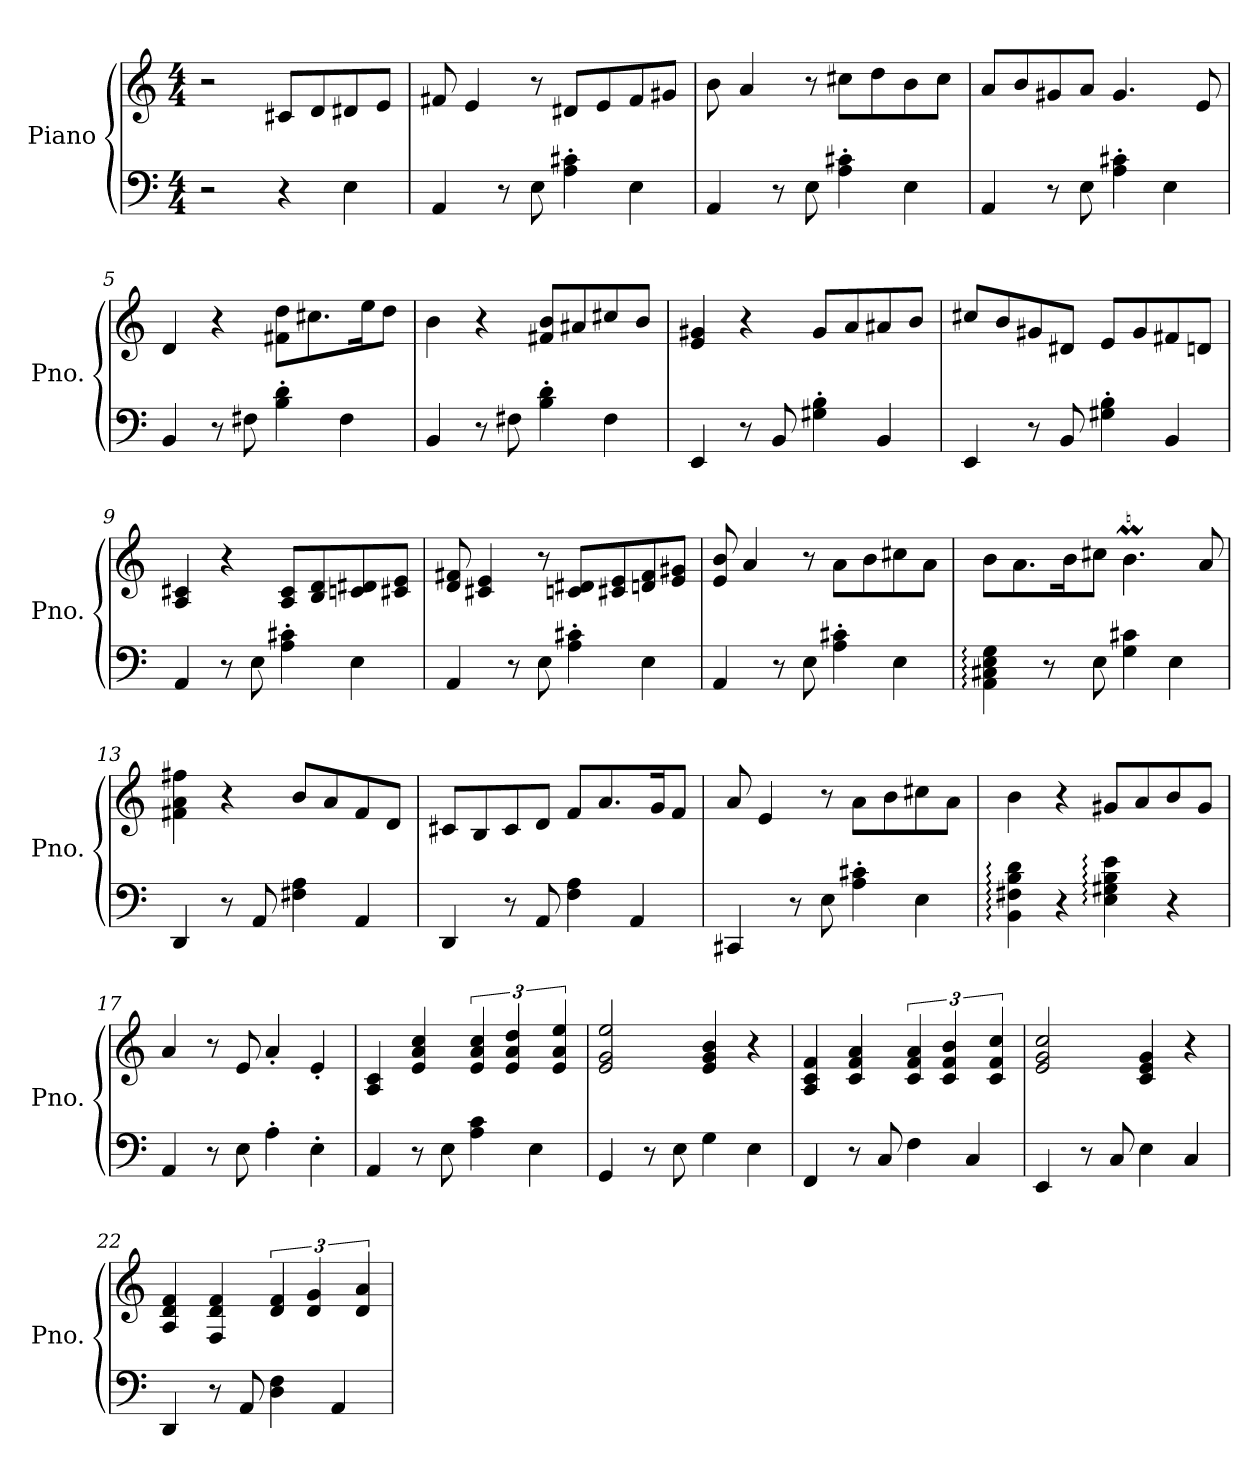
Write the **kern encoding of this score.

**kern	**kern
*part1	*part1
*staff2	*staff1
*I"Piano	*
*I'Pno.	*
*clefF4	*clefG2
*k[]	*k[]
*M4/4	*M4/4
=1	=1
2r	2r
4r	8c#X/L
.	8d/
4E\	8d#X/
.	8e/J
=2	=2
4AA/	8f#X/
.	4e/
8r	.
8E\	8r
4A\' 4c#X\'	8d#X/L
.	8e/
4E\	8f#/
.	8g#X/J
=3	=3
4AA/	8b\
.	4a/
8r	.
8E\	8r
4A\' 4c#X\'	8cc#X\L
.	8dd\
4E\	8b\
.	8cc#\J
=4	=4
4AA/	8a/L
.	8b/
8r	8g#X/
8E\	8a/J
4A\' 4c#X\'	4.g#/
4E\	.
.	8e/
=5	=5
4BB/	4d/
8r	4r
8F#X\	.
4B\' 4d\'	8f#X\ 8dd\L
.	8.cc#X\
4F#\	.
.	16ee\K
.	8dd\J
!!LO:LB:g=z
=6	=6
4BB/	4b\
8r	4r
8F#X\	.
4B\' 4d\'	8f#X/ 8b/L
.	8a#X/
4F#\	8cc#X/
.	8b/J
=7	=7
4EE/	4e/ 4g#X/
8r	4r
8BB/	.
4G#X\' 4B\'	8g#/L
.	8a/
4BB/	8a#X/
.	8b/J
=8	=8
4EE/	8cc#X/L
.	8b/
8r	8g#X/
8BB/	8d#X/J
4G#X\' 4B\'	8e/L
.	8g#/
4BB/	8f#X/
.	8dn/J
=9	=9
4AA/	4A/ 4c#X/
8r	4r
8E\	.
4A\' 4c#X\'	8A/ 8c#/L
.	8B/ 8d/
4E\	8cn/ 8d#X/
.	8c#X/ 8e/J
!!LO:LB:g=z
=10	=10
4AA/	8d/ 8f#X/
.	4c#X/ 4e/
8r	.
8E\	8r
4A\' 4c#X\'	8cn/ 8d#X/L
.	8c#X/ 8e/
4E\	8dn/ 8f#/
.	8e/ 8g#X/J
=11	=11
4AA/	8e/ 8b/
.	4a/
8r	.
8E\	8r
4A\' 4c#X\'	8a\L
.	8b\
4E\	8cc#X\
.	8a\J
=12	=12
4AA\: 4C#X\: 4E\: 4G\:	8b\L
.	8.a\
8r	.
.	16b\K
8E\	8cc#X\J
4G\ 4c#X\	4.bm\
4E\	.
.	8a/
=13	=13
4DD/	4f#X\ 4a\ 4ff#X\
8r	4r
8AA/	.
4F#X\ 4A\	8b/L
.	8a/
4AA/	8f#/
.	8d/J
!!LO:LB:g=z
=14	=14
4DD/	8c#X/L
.	8B/
8r	8c#/
8AA/	8d/J
4F\ 4A\	8f/L
.	8.a/
4AA/	.
.	16g/K
.	8f/J
=15	=15
4CC#X/	8a/
.	4e/
8r	.
8E\	8r
4A\' 4c#X\'	8a\L
.	8b\
4E\	8cc#X\
.	8a\J
=16	=16
4BB\: 4F#X\: 4B\: 4d\:	4b\
4r	4r
4E\: 4G#X\: 4B\: 4e\:	8g#X/L
.	8a/
4r	8b/
.	8g#/J
=17	=17
4AA/	4a/
8r	8r
8E\	8e/
4A'\	4a'/
4E'\	4e'/
=18	=18
4AA/	4A/ 4c/
8r	4e/ 4a/ 4cc/
8E\	.
4A\ 4c\	6e/ 6a/ 6cc/
.	6e/ 6a/ 6dd/
4E\	.
.	6e/ 6a/ 6ee/
!!LO:LB:g=z
=19	=19
4GG/	2e/ 2g/ 2ee/
8r	.
8E\	.
4G\	4e/ 4g/ 4b/
4E\	4r
=20	=20
4FF/	4A/ 4c/ 4f/
8r	4c/ 4f/ 4a/
8C/	.
4F\	6c/ 6f/ 6a/
.	6c/ 6f/ 6b/
4C/	.
.	6c/ 6f/ 6cc/
=21	=21
4EE/	2e/ 2g/ 2cc/
8r	.
8C/	.
4E\	4c/ 4e/ 4g/
4C/	4r
=22	=22
4DD/	4A/ 4d/ 4f/
8r	4F/ 4d/ 4f/
8AA/	.
4D\ 4F\	6d/ 6f/
.	6d/ 6g/
4AA/	.
.	6d/ 6a/
=	=
*-	*-
